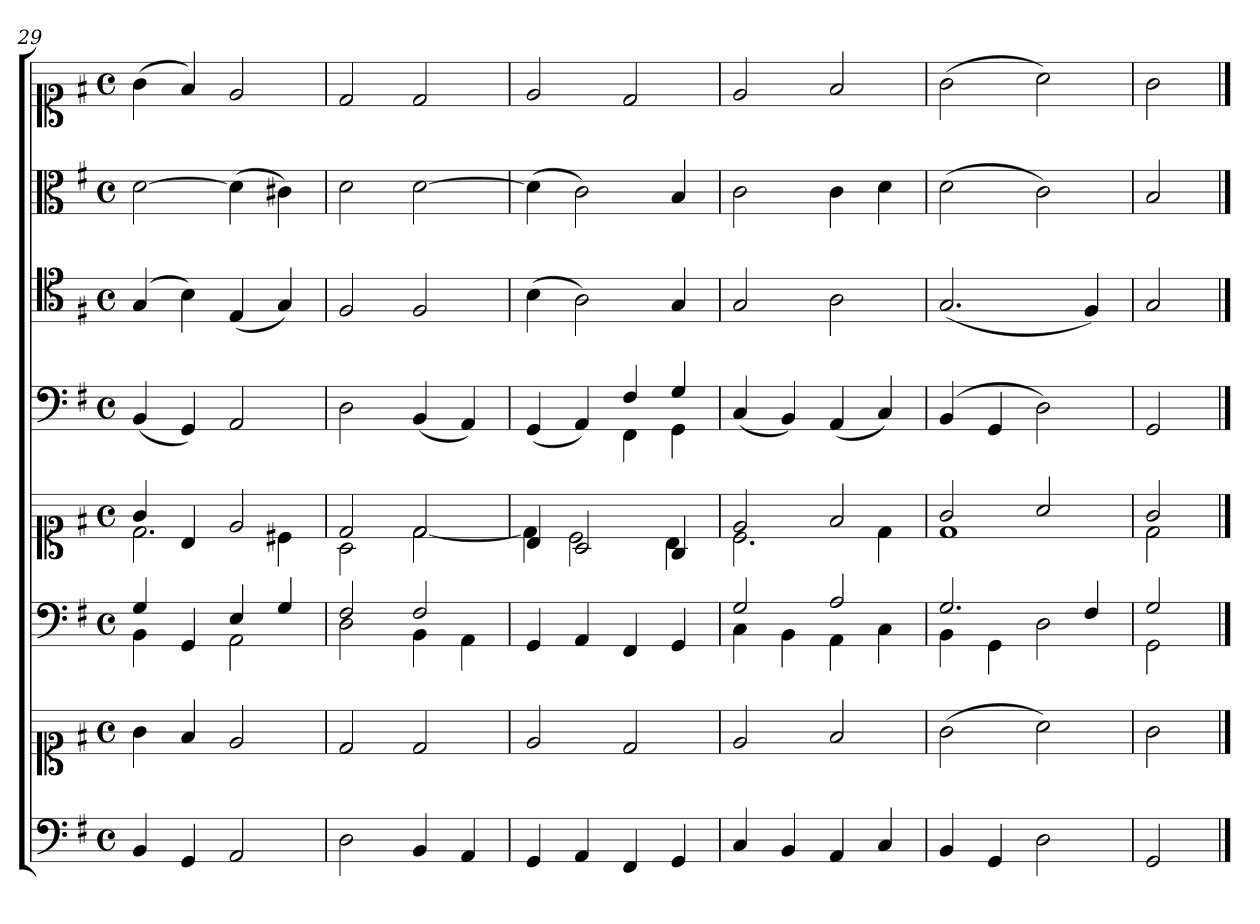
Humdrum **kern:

**kern	**kern	**kern	**kern	**kern	**kern	**kern	**kern
*part6	*part6	*part5	*part5	*part4	*part3	*part2	*part1
*staff8	*staff7	*staff6	*staff5	*staff4	*staff3	*staff2	*staff1
*clefF4	*clefC1	*clefF4	*clefC1	*clefF4	*clefC4	*clefC3	*clefC1
*k[f#]	*k[f#]	*k[f#]	*k[f#]	*k[f#]	*k[f#]	*k[f#]	*k[f#]
*G:	*G:	*G:	*G:	*G:	*G:	*G:	*G:
*M4/4	*M4/4	*M4/4	*M4/4	*M4/4	*M4/4	*M4/4	*M4/4
*met(c)	*met(c)	*met(c)	*met(c)	*met(c)	*met(c)	*met(c)	*met(c)
=29	=29	=29	=29	=29	=29	=29	=29
*	*	*^	*^	*	*	*	*
4BB	4g	4G	4BB	4g	2.d	(4BB	(4G	[2d	(4g
4GG	4f#	4ryy	4GG	4B	.	4GG)	4B)	.	4f#)
2AA	2e	4E	2AA	2e	.	2AA	(4E	(4d]	2e
.	.	4G	.	.	4c#X	.	4G)	4c#X)	.
=30	=30	=30	=30	=30	=30	=30	=30	=30	=30
2D	2d	2F#	2D	2d	2A	2D	2F#	2d	2d
4BB	2d	2F#	4BB	2d	[2d	(4BB	2F#	[2d	2d
4AA	.	.	4AA	.	.	4AA)	.	.	.
*	*	*v	*v	*	*	*	*	*	*
=31	=31	=31	=31	=31	=31	=31	=31	=31
*	*	*	*	*	*^	*	*	*
4GG	2e	4GG	4B	4d]	(4GG	2ryy	(4B	(4d]	2e
4AA	.	4AA	2A	2c	4AA)	.	2A)	2c)	.
4FF#	2d	4FF#	.	.	4F#	4FF#	.	.	2d
4GG	.	4GG	4G	4B	4G	4GG	4G	4B	.
*	*	*	*	*	*v	*v	*	*	*
=32	=32	=32	=32	=32	=32	=32	=32	=32
*	*	*^	*	*	*	*	*	*
4C	2e	2G	4C	2e	2.c	(4C	2G	2c	2e
4BB	.	.	4BB	.	.	4BB)	.	.	.
4AA	2f#	2A	4AA	2f#	.	(4AA	2A	4c	2f#
4C	.	.	4C	.	4d	4C)	.	4d	.
=33	=33	=33	=33	=33	=33	=33	=33	=33	=33
4BB	(2g	2.G	4BB	2g	1d	(4BB	(2.G	(2d	(2g
4GG	.	.	4GG	.	.	4GG	.	.	.
2D	2a)	.	2D	2a	.	2D)	.	2c)	2a)
.	.	4F#	.	.	.	.	4F#)	.	.
=34	=34	=34	=34	=34	=34	=34	=34	=34	=34
2GG	2g	2G	2GG	2g	2d	2GG	2G	2B	2g
*	*	*v	*v	*	*	*	*	*	*
*	*	*	*v	*v	*	*	*	*
==	==	==	==	==	==	==	==
*-	*-	*-	*-	*-	*-	*-	*-
